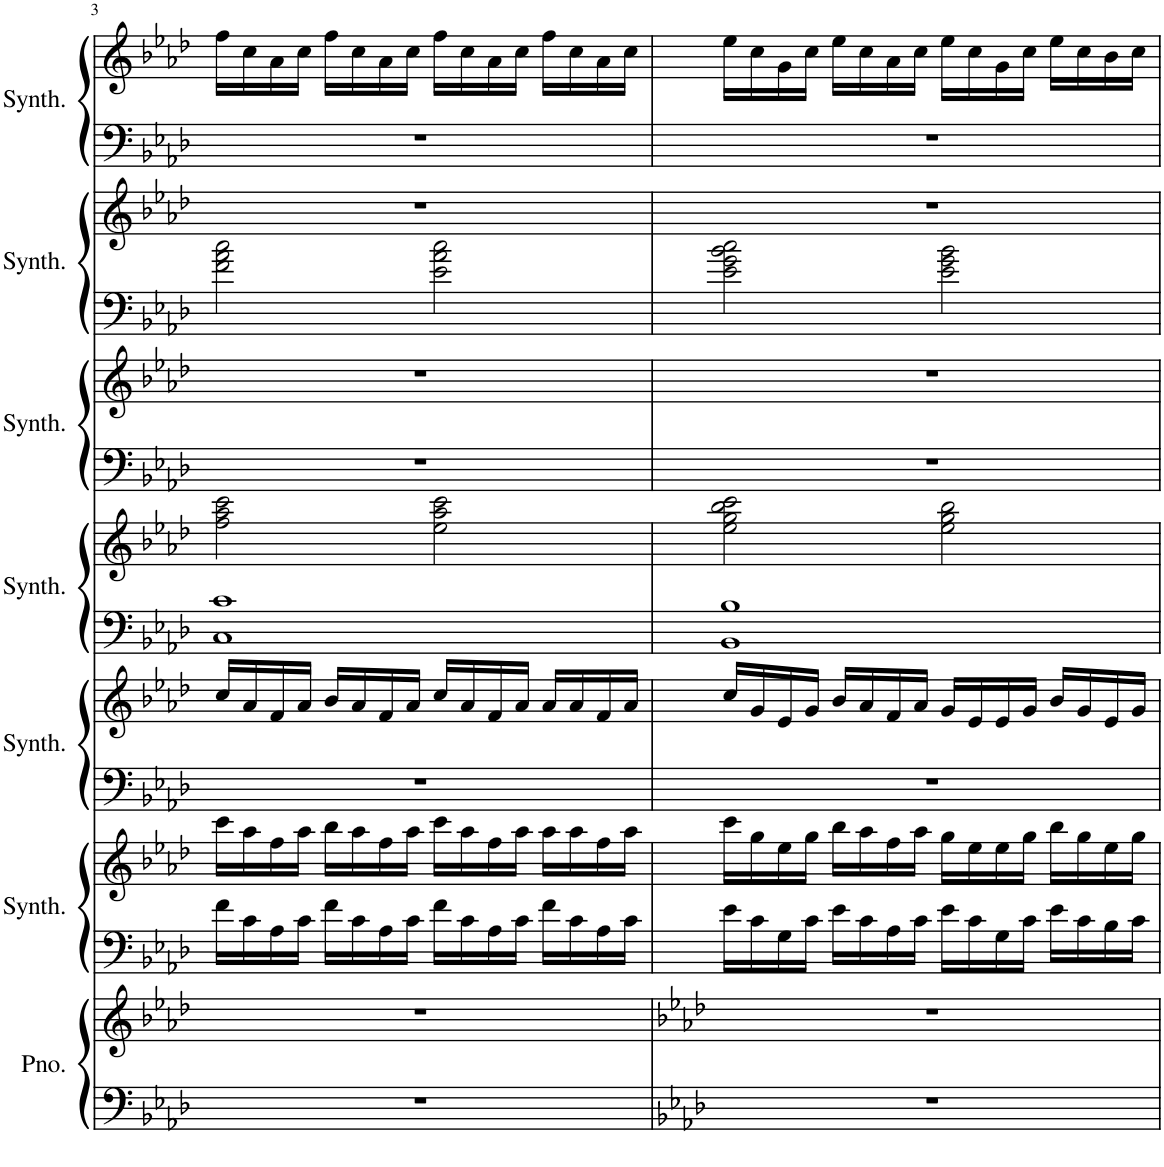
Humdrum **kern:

**kern	**kern	**kern	**kern	**kern	**kern	**kern	**kern	**kern	**kern	**kern	**kern	**kern	**kern
*part7	*part7	*part6	*part6	*part5	*part5	*part4	*part4	*part3	*part3	*part2	*part2	*part1	*part1
*staff14	*staff13	*staff12	*staff11	*staff10	*staff9	*staff8	*staff7	*staff6	*staff5	*staff4	*staff3	*staff2	*staff1
*I"Piano	*	*I"Saw Synthesizer	*	*I"Square Synthesizer	*	*I"Metallic Synthesizer	*	*I"Poly Synthesizer	*	*I"New Age Synthesizer	*	*I"Saw Synthesizer	*
*I'Pno.	*	*I'Synth.	*	*I'Synth.	*	*I'Synth.	*	*I'Synth.	*	*I'Synth.	*	*I'Synth.	*
!!LO:PB:g=z
*clefF4	*clefG2	*clefF4	*clefG2	*clefF4	*clefG2	*clefF4	*clefG2	*clefF4	*clefG2	*clefF4	*clefG2	*clefF4	*clefG2
*k[b-e-a-d-]	*k[b-e-a-d-]	*k[b-e-a-d-]	*k[b-e-a-d-]	*k[b-e-a-d-]	*k[b-e-a-d-]	*k[b-e-a-d-]	*k[b-e-a-d-]	*k[b-e-a-d-]	*k[b-e-a-d-]	*k[b-e-a-d-]	*k[b-e-a-d-]	*k[b-e-a-d-]	*k[b-e-a-d-]
*M4/4	*M4/4	*M4/4	*M4/4	*M4/4	*M4/4	*M4/4	*M4/4	*M4/4	*M4/4	*M4/4	*M4/4	*M4/4	*M4/4
=3	=3	=3	=3	=3	=3	=3	=3	=3	=3	=3	=3	=3	=3
1r	1r	16f\LL	16ccc\LL	1r	16cc/LL	1C 1c	2ff\ 2aa-\ 2ccc\	1r	1r	2f\ 2a-\ 2cc\	1r	1r	16ff\LL
.	.	16c\	16aa-\	.	16a-/	.	.	.	.	.	.	.	16cc\
.	.	16A-\	16ff\	.	16f/	.	.	.	.	.	.	.	16a-\
.	.	16c\JJ	16aa-\JJ	.	16a-/JJ	.	.	.	.	.	.	.	16cc\JJ
.	.	16f\LL	16bb-\LL	.	16b-/LL	.	.	.	.	.	.	.	16ff\LL
.	.	16c\	16aa-\	.	16a-/	.	.	.	.	.	.	.	16cc\
.	.	16A-\	16ff\	.	16f/	.	.	.	.	.	.	.	16a-\
.	.	16c\JJ	16aa-\JJ	.	16a-/JJ	.	.	.	.	.	.	.	16cc\JJ
.	.	16f\LL	16ccc\LL	.	16cc/LL	.	2ee-\ 2aa-\ 2ccc\	.	.	2e-\ 2a-\ 2cc\	.	.	16ff\LL
.	.	16c\	16aa-\	.	16a-/	.	.	.	.	.	.	.	16cc\
.	.	16A-\	16ff\	.	16f/	.	.	.	.	.	.	.	16a-\
.	.	16c\JJ	16aa-\JJ	.	16a-/JJ	.	.	.	.	.	.	.	16cc\JJ
.	.	16f\LL	16aa-\LL	.	16a-/LL	.	.	.	.	.	.	.	16ff\LL
.	.	16c\	16aa-\	.	16a-/	.	.	.	.	.	.	.	16cc\
.	.	16A-\	16ff\	.	16f/	.	.	.	.	.	.	.	16a-\
.	.	16c\JJ	16aa-\JJ	.	16a-/JJ	.	.	.	.	.	.	.	16cc\JJ
=4	=4	=4	=4	=4	=4	=4	=4	=4	=4	=4	=4	=4	=4
*k[b-e-a-d-]	*k[b-e-a-d-]	*	*	*	*	*	*	*	*	*	*	*	*
1r	1r	16e-\LL	16ccc\LL	1r	16cc/LL	1BB- 1B-	2ee-\ 2gg\ 2bb-\ 2ccc\	1r	1r	2e-\ 2g\ 2b-\ 2cc\	1r	1r	16ee-\LL
.	.	16c\	16gg\	.	16g/	.	.	.	.	.	.	.	16cc\
.	.	16G\	16ee-\	.	16e-/	.	.	.	.	.	.	.	16g\
.	.	16c\JJ	16gg\JJ	.	16g/JJ	.	.	.	.	.	.	.	16cc\JJ
.	.	16e-\LL	16bb-\LL	.	16b-/LL	.	.	.	.	.	.	.	16ee-\LL
.	.	16c\	16aa-\	.	16a-/	.	.	.	.	.	.	.	16cc\
.	.	16A-\	16ff\	.	16f/	.	.	.	.	.	.	.	16a-\
.	.	16c\JJ	16aa-\JJ	.	16a-/JJ	.	.	.	.	.	.	.	16cc\JJ
.	.	16e-\LL	16gg\LL	.	16g/LL	.	2ee-\ 2gg\ 2bb-\	.	.	2e-\ 2g\ 2b-\	.	.	16ee-\LL
.	.	16c\	16ee-\	.	16e-/	.	.	.	.	.	.	.	16cc\
.	.	16G\	16ee-\	.	16e-/	.	.	.	.	.	.	.	16g\
.	.	16c\JJ	16gg\JJ	.	16g/JJ	.	.	.	.	.	.	.	16cc\JJ
.	.	16e-\LL	16bb-\LL	.	16b-/LL	.	.	.	.	.	.	.	16ee-\LL
.	.	16c\	16gg\	.	16g/	.	.	.	.	.	.	.	16cc\
.	.	16B-\	16ee-\	.	16e-/	.	.	.	.	.	.	.	16b-\
.	.	16c\JJ	16gg\JJ	.	16g/JJ	.	.	.	.	.	.	.	16cc\JJ
=	=	=	=	=	=	=	=	=	=	=	=	=	=
*-	*-	*-	*-	*-	*-	*-	*-	*-	*-	*-	*-	*-	*-
